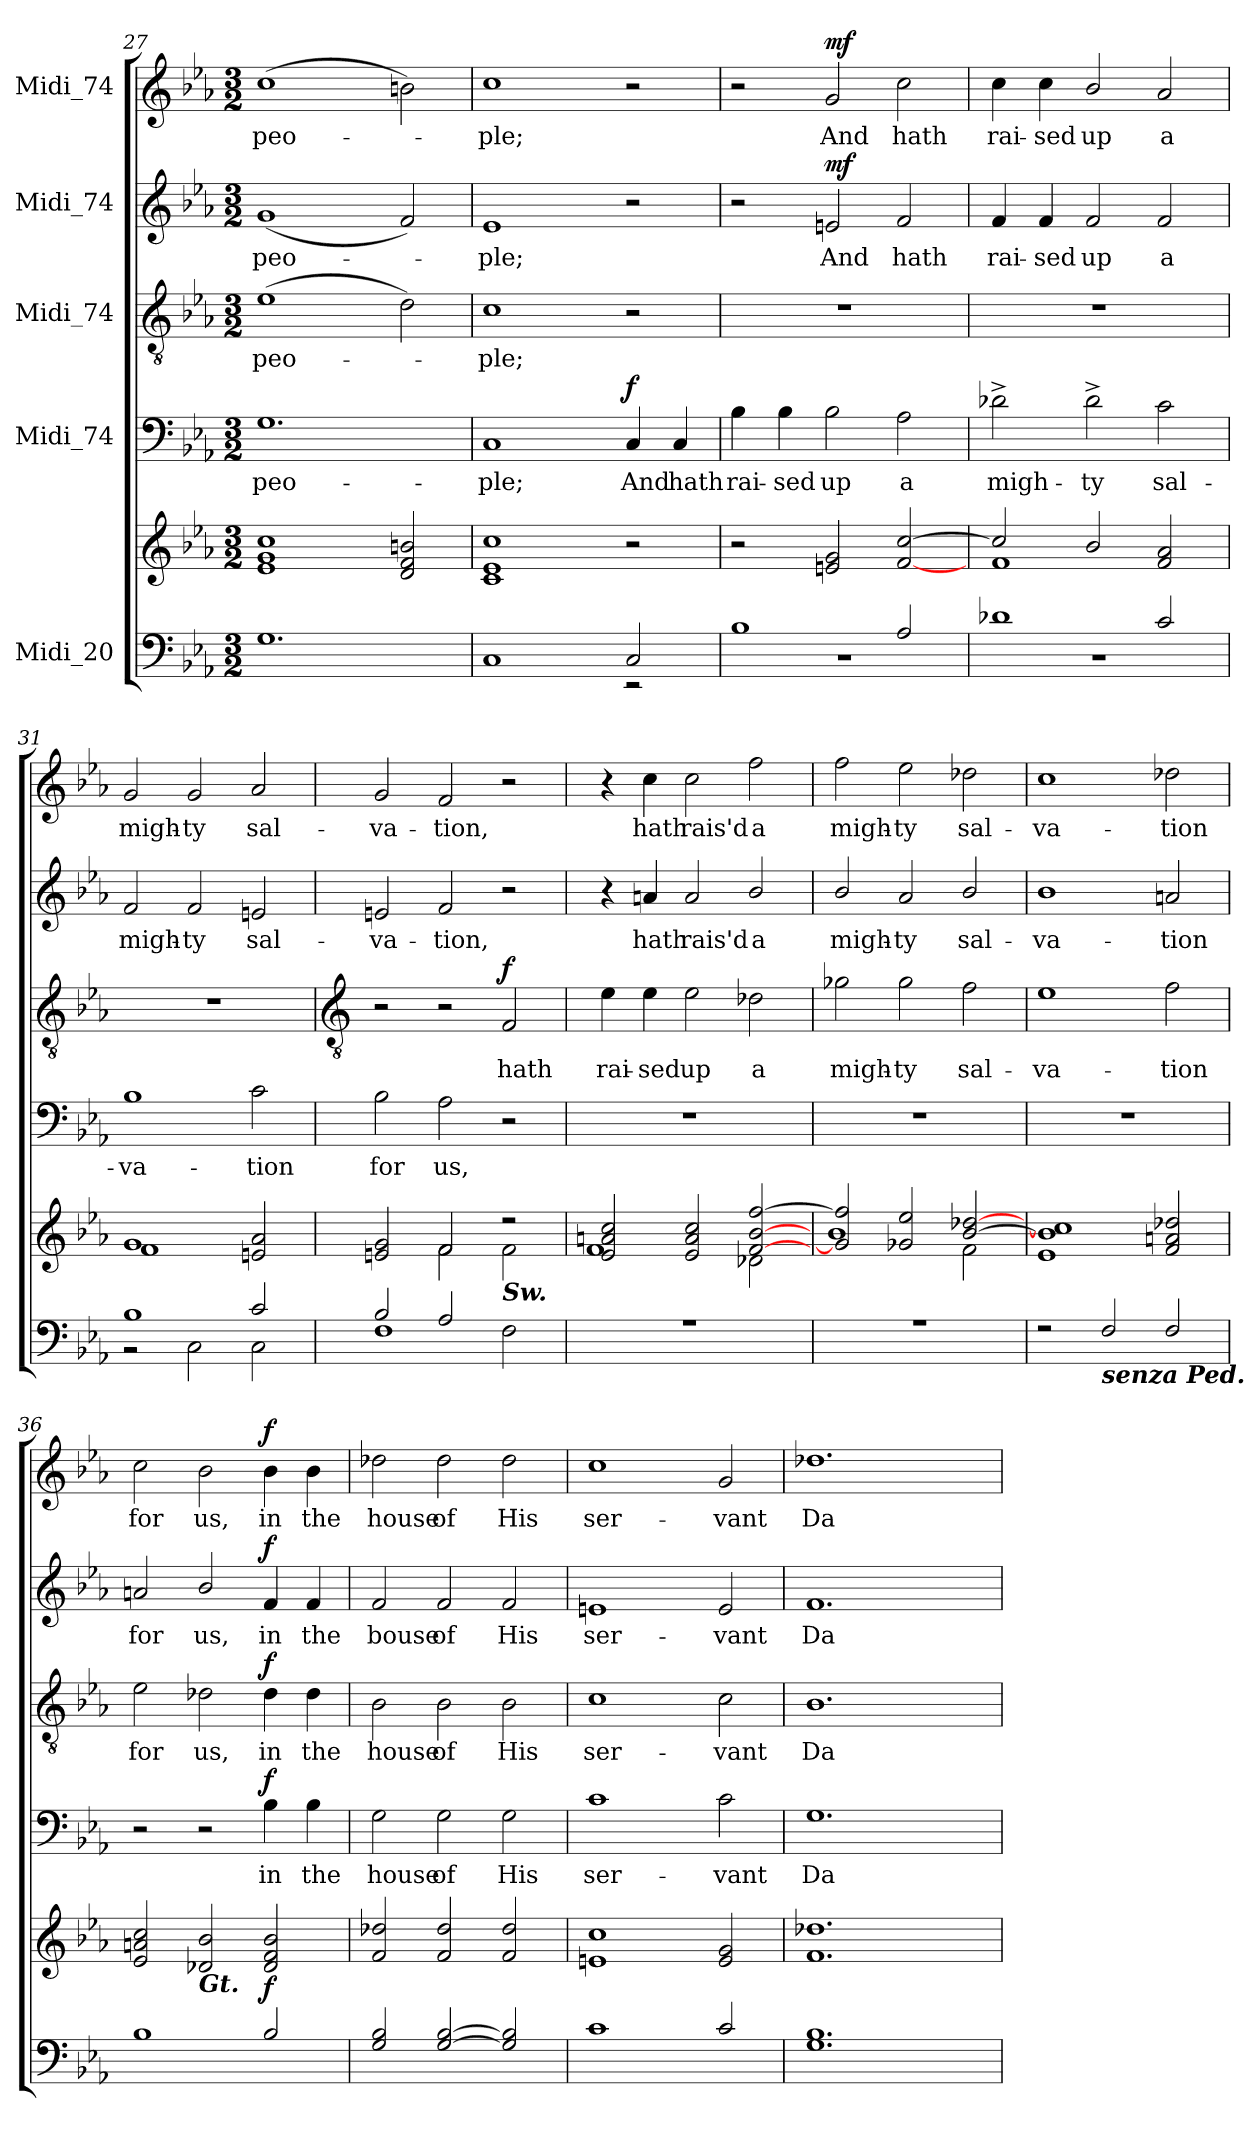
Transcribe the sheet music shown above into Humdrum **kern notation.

**kern	**kern	**dynam	**kern	**text	**dynam	**kern	**text	**dynam	**kern	**text	**dynam	**kern	**text	**dynam
*part5	*part5	*part5	*part4	*part4	*part4	*part3	*part3	*part3	*part2	*part2	*part2	*part1	*part1	*part1
*staff6	*staff5	*staff5/6	*staff4	*staff4	*staff4	*staff3	*staff3	*staff3	*staff2	*staff2	*staff2	*staff1	*staff1	*staff1
*I"Midi_20	*	*	*I"Midi_74	*	*	*I"Midi_74	*	*	*I"Midi_74	*	*	*I"Midi_74	*	*
*clefF4	*clefG2	*	*clefF4	*	*	*clefGv2	*	*	*clefG2	*	*	*clefG2	*	*
*k[b-e-a-]	*k[b-e-a-]	*	*k[b-e-a-]	*	*	*k[b-e-a-]	*	*	*k[b-e-a-]	*	*	*k[b-e-a-]	*	*
*E-:	*E-:	*	*E-:	*	*	*E-:	*	*	*E-:	*	*	*E-:	*	*
*M3/2	*M3/2	*	*M3/2	*	*	*M3/2	*	*	*M3/2	*	*	*M3/2	*	*
=27	=27	=27	=27	=27	=27	=27	=27	=27	=27	=27	=27	=27	=27	=27
*^	*^	*	*	*	*	*	*	*	*	*	*	*	*	*
!	!	!	!	!	!	!LO:LY:b	!	!	!LO:LY:b	!	!	!LO:LY:b	!	!	!LO:LY:b	!
1.G/	2ryy	1e- 1g 1cc	2ryy	.	1.G	peo-	.	(>1e-	peo-	.	(<1g	peo-	.	(>1cc	peo-	.
.	2ryy	.	2ryy	.	.	.	.	.	.	.	.	.	.	.	.	.
.	2ryy	2d 2f 2bn	2ryy	.	.	.	.	2d)	.	.	2f)	.	.	2bn)	.	.
=28	=28	=28	=28	=28	=28	=28	=28	=28	=28	=28	=28	=28	=28	=28	=28	=28
!	!	!	!	!	!	!LO:LY:b	!	!	!LO:LY:b	!	!	!LO:LY:b	!	!	!LO:LY:b	!
1C/	2ryy	1c 1e- 1cc	2ryy	.	1C	-ple;	.	1c	ple;	.	1e-	ple;	.	1cc	ple;	.
.	2ryy	.	2ryy	.	.	.	.	.	.	.	.	.	.	.	.	.
!	!	!	!	!	!	!LO:LY:b	!LO:DY:b	!	!	!	!	!	!	!	!	!
2C/	2r	2r	2ryy	.	4C	And	f	2r	.	.	2r	.	.	2r	.	.
!	!	!	!	!	!	!LO:LY:b	!	!	!	!	!	!	!	!	!	!
.	.	.	.	.	4C	hath	.	.	.	.	.	.	.	.	.	.
=29	=29	=29	=29	=29	=29	=29	=29	=29	=29	=29	=29	=29	=29	=29	=29	=29
!	!LO:N:vis=1	!	!	!	!	!LO:LY:b	!	!LO:N:vis=1	!	!	!	!	!	!	!	!
1B-/	1.r	2r	2ryy	.	4B-	rai-	.	1.r	.	.	2r	.	.	2r	.	.
!	!	!	!	!	!	!LO:LY:b	!	!	!	!	!	!	!	!	!	!
.	.	.	.	.	4B-	-sed	.	.	.	.	.	.	.	.	.	.
!	!	!	!	!	!	!LO:LY:b	!	!	!	!	!	!LO:LY:b	!LO:DY:b	!	!LO:LY:b	!LO:DY:b
.	.	2en 2g	2ryy	.	2B-	up	.	.	.	.	2en	And	mf	2g	And	mf
!	!	!	!	!	!	!LO:LY:b	!	!	!	!	!	!LO:LY:b	!	!	!LO:LY:b	!
2A-/	.	[2f [2cc	2ryy	.	2A-	a	.	.	.	.	2f	hath	.	2cc	hath	.
=30	=30	=30	=30	=30	=30	=30	=30	=30	=30	=30	=30	=30	=30	=30	=30	=30
!	!LO:N:vis=1	!	!	!	!	!LO:LY:b	!	!LO:N:vis=1	!	!	!	!LO:LY:b	!	!	!LO:LY:b	!
1d-X/	1.r	2cc/]	1f\	.	2d-X^	migh-	.	1.r	.	.	4f	rai-	.	4cc	rai-	.
!	!	!	!	!	!	!	!	!	!	!	!	!LO:LY:b	!	!	!LO:LY:b	!
.	.	.	.	.	.	.	.	.	.	.	4f	-sed	.	4cc	-sed	.
!	!	!	!	!	!	!LO:LY:b	!	!	!	!	!	!LO:LY:b	!	!	!LO:LY:b	!
.	.	2b-/	.	.	2d-^	-ty	.	.	.	.	2f	up	.	2b-/	up	.
!	!	!	!	!	!	!LO:LY:b	!	!	!	!	!	!LO:LY:b	!	!	!LO:LY:b	!
2c/	.	2f 2a-	2ryy	.	2c	sal-	.	.	.	.	2f	a	.	2a-	a	.
=31	=31	=31	=31	=31	=31	=31	=31	=31	=31	=31	=31	=31	=31	=31	=31	=31
!	!	!	!	!	!	!LO:LY:b	!	!LO:N:vis=1	!	!	!	!LO:LY:b	!	!	!LO:LY:b	!
1B-/	2r	1g	1f\	.	1B-	-va-	.	1.r	.	.	2f	migh-	.	2g	migh-	.
!	!	!	!	!	!	!	!	!	!	!	!	!LO:LY:b	!	!	!LO:LY:b	!
.	2C\	.	.	.	.	.	.	.	.	.	2f	-ty	.	2g	-ty	.
!	!	!	!	!	!	!LO:LY:b	!	!	!	!	!	!LO:LY:b	!	!	!LO:LY:b	!
2c/	2C\	2en 2a-	2ryy	.	2c	-tion	.	.	.	.	2en	sal-	.	2a-	sal-	.
!!LO:LB:g=z
=32	=32	=32	=32	=32	=32	=32	=32	=32	=32	=32	=32	=32	=32	=32	=32	=32
*	*	*	*	*	*	*	*	*clefGv2	*	*	*	*	*	*	*	*
!	!	!	!	!	!	!LO:LY:b	!	!	!	!	!	!LO:LY:b	!	!	!LO:LY:b	!
2B-/	1F\	2en 2g	2ryy	.	2B-	for	.	2r	.	.	2en	-va-	.	2g	-va-	.
!	!	!	!	!	!	!LO:LY:b	!	!	!	!	!	!LO:LY:b	!	!	!LO:LY:b	!
2A-/	.	2f	2f\	.	2A-	us,	.	2r	.	.	2f	-tion,	.	2f	-tion,	.
!	!	!LO:TX:b:Bi:t=Sw.	!	!	!	!	!	!	!	!	!	!	!	!	!	!
!	!	!	!	!	!	!	!	!	!LO:LY:b	!LO:DY:b	!	!	!	!	!	!
2F	2ryy	2r	2f\	.	2r	.	.	2F	hath	f	2r	.	.	2r	.	.
=33	=33	=33	=33	=33	=33	=33	=33	=33	=33	=33	=33	=33	=33	=33	=33	=33
!LO:N:vis=1	!	!	!	!	!LO:N:vis=1	!	!	!	!LO:LY:b	!	!	!	!	!	!	!
1.r	1.ryy	2e- 2an 2cc	1f\	.	1.r	.	.	4e-	rai-	.	4r	.	.	4r	.	.
!	!	!	!	!	!	!	!	!	!LO:LY:b	!	!	!LO:LY:b	!	!	!LO:LY:b	!
.	.	.	.	.	.	.	.	4e-	-sed	.	4an	hath	.	4cc	hath	.
!	!	!	!	!	!	!	!	!	!LO:LY:b	!	!	!LO:LY:b	!	!	!LO:LY:b	!
.	.	2e- 2a 2cc	.	.	.	.	.	2e-	up	.	2a	rais'd	.	2cc	rais'd	.
!	!	!	!	!	!	!	!	!	!LO:LY:b	!	!	!LO:LY:b	!	!	!LO:LY:b	!
.	.	[2f [2b- [2ff	2d-X\	.	.	.	.	2d-X	a	.	2b-/	a	.	2ff	a	.
=34	=34	=34	=34	=34	=34	=34	=34	=34	=34	=34	=34	=34	=34	=34	=34	=34
!LO:N:vis=1	!	!	!	!	!LO:N:vis=1	!	!	!	!LO:LY:b	!	!	!LO:LY:b	!	!	!LO:LY:b	!
1.r	1.ryy	2g-] 2ff]	1b-\	.	1.r	.	.	2g-X	migh-	.	2b-/	migh-	.	2ff	migh-	.
!	!	!	!	!	!	!	!	!	!LO:LY:b	!	!	!LO:LY:b	!	!	!LO:LY:b	!
.	.	2g- 2ee-	.	.	.	.	.	2g-	-ty	.	2a-	-ty	.	2ee-	-ty	.
!	!	!	!	!	!	!	!	!	!LO:LY:b	!	!	!LO:LY:b	!	!	!LO:LY:b	!
.	.	[2b- [2dd-X	2f\	.	.	.	.	2f	sal-	.	2b-/	sal-	.	2dd-X	sal-	.
=35	=35	=35	=35	=35	=35	=35	=35	=35	=35	=35	=35	=35	=35	=35	=35	=35
!	!LO:N:vis=1	!	!	!	!LO:N:vis=1	!	!	!	!LO:LY:b	!	!	!LO:LY:b	!	!	!LO:LY:b	!
2r	1.ryy	1b-] 1cc]	1e-\	.	1.r	.	.	1e-	-va-	.	1b-	-va-	.	1cc	-va-	.
!LO:TX:b:Bi:t=senza  Ped.	!	!	!	!	!	!	!	!	!	!	!	!	!	!	!	!
2F	.	.	.	.	.	.	.	.	.	.	.	.	.	.	.	.
!	!	!	!	!	!	!	!	!	!LO:LY:b	!	!	!LO:LY:b	!	!	!LO:LY:b	!
2F	.	2f 2an 2dd-X	2ryy	.	.	.	.	2f	-tion	.	2an	-tion	.	2dd-X	-tion	.
=36	=36	=36	=36	=36	=36	=36	=36	=36	=36	=36	=36	=36	=36	=36	=36	=36
!	!LO:N:vis=1	!	!	!	!	!	!	!	!LO:LY:b	!	!	!LO:LY:b	!	!	!LO:LY:b	!
1B-	1.ryy	2e- 2an 2cc	2ryy	.	2r	.	.	2e-	for	.	2an	for	.	2cc	for	.
!	!	!LO:TX:b:Bi:t=Gt.	!	!	!	!	!	!	!	!	!	!	!	!	!	!
!	!	!	!	!	!	!	!	!	!LO:LY:b	!	!	!LO:LY:b	!	!	!LO:LY:b	!
.	.	2d-X 2b-	2ryy	.	2r	.	.	2d-X	us,	.	2b-/	us,	.	2b-	us,	.
!	!	!	!	!LO:DY:b	!	!LO:LY:b	!LO:DY:b	!	!LO:LY:b	!LO:DY:b	!	!LO:LY:b	!LO:DY:b	!	!LO:LY:b	!LO:DY:b
2B-	.	2d-/ 2f/ 2b-/	2ryy	f	4B-	in	f	4d-	in	f	4f	in	f	4b-	in	f
!	!	!	!	!	!	!LO:LY:b	!	!	!LO:LY:b	!	!	!LO:LY:b	!	!	!LO:LY:b	!
.	.	.	.	.	4B-	the	.	4d-	the	.	4f	the	.	4b-	the	.
=37	=37	=37	=37	=37	=37	=37	=37	=37	=37	=37	=37	=37	=37	=37	=37	=37
!	!LO:N:vis=1	!	!	!	!	!LO:LY:b	!	!	!LO:LY:b	!	!	!LO:LY:b	!	!	!LO:LY:b	!
2G 2B-	1.ryy	2f 2dd-X	2ryy	.	2G	house	.	2B-	house	.	2f	bouse	.	2dd-X	house	.
!	!	!	!	!	!	!LO:LY:b	!	!	!LO:LY:b	!	!	!LO:LY:b	!	!	!LO:LY:b	!
[2G [2B-	.	2f 2dd-	2ryy	.	2G	of	.	2B-	of	.	2f	of	.	2dd-	of	.
!	!	!	!	!	!	!LO:LY:b	!	!	!LO:LY:b	!	!	!LO:LY:b	!	!	!LO:LY:b	!
2G] 2B-]	.	2f 2dd-	2ryy	.	2G	His	.	2B-	His	.	2f	His	.	2dd-	His	.
=38	=38	=38	=38	=38	=38	=38	=38	=38	=38	=38	=38	=38	=38	=38	=38	=38
!	!LO:N:vis=1	!	!	!	!	!LO:LY:b	!	!	!LO:LY:b	!	!	!LO:LY:b	!	!	!LO:LY:b	!
1c	1.ryy	1en 1cc	2ryy	.	1c	ser-	.	1c	ser-	.	1en	ser-	.	1cc	ser-	.
.	.	.	2ryy	.	.	.	.	.	.	.	.	.	.	.	.	.
!	!	!	!	!	!	!LO:LY:b	!	!	!LO:LY:b	!	!	!LO:LY:b	!	!	!LO:LY:b	!
2c	.	2e 2g	2ryy	.	2c	-vant	.	2c	-vant	.	2e	-vant	.	2g	-vant	.
=39	=39	=39	=39	=39	=39	=39	=39	=39	=39	=39	=39	=39	=39	=39	=39	=39
!	!LO:N:vis=1	!	!	!	!	!LO:LY:b	!	!	!LO:LY:b	!	!	!LO:LY:b	!	!	!LO:LY:b	!
1.G 1.B-	1.ryy	1.f 1.dd-X	2ryy	.	1.G	Da-	.	1.B-	Da-	.	1.f	Da-	.	1.dd-X	Da-	.
.	.	.	2ryy	.	.	.	.	.	.	.	.	.	.	.	.	.
.	.	.	2ryy	.	.	.	.	.	.	.	.	.	.	.	.	.
*v	*v	*	*	*	*	*	*	*	*	*	*	*	*	*	*	*
*	*v	*v	*	*	*	*	*	*	*	*	*	*	*	*	*
=	=	=	=	=	=	=	=	=	=	=	=	=	=	=
*-	*-	*-	*-	*-	*-	*-	*-	*-	*-	*-	*-	*-	*-	*-
